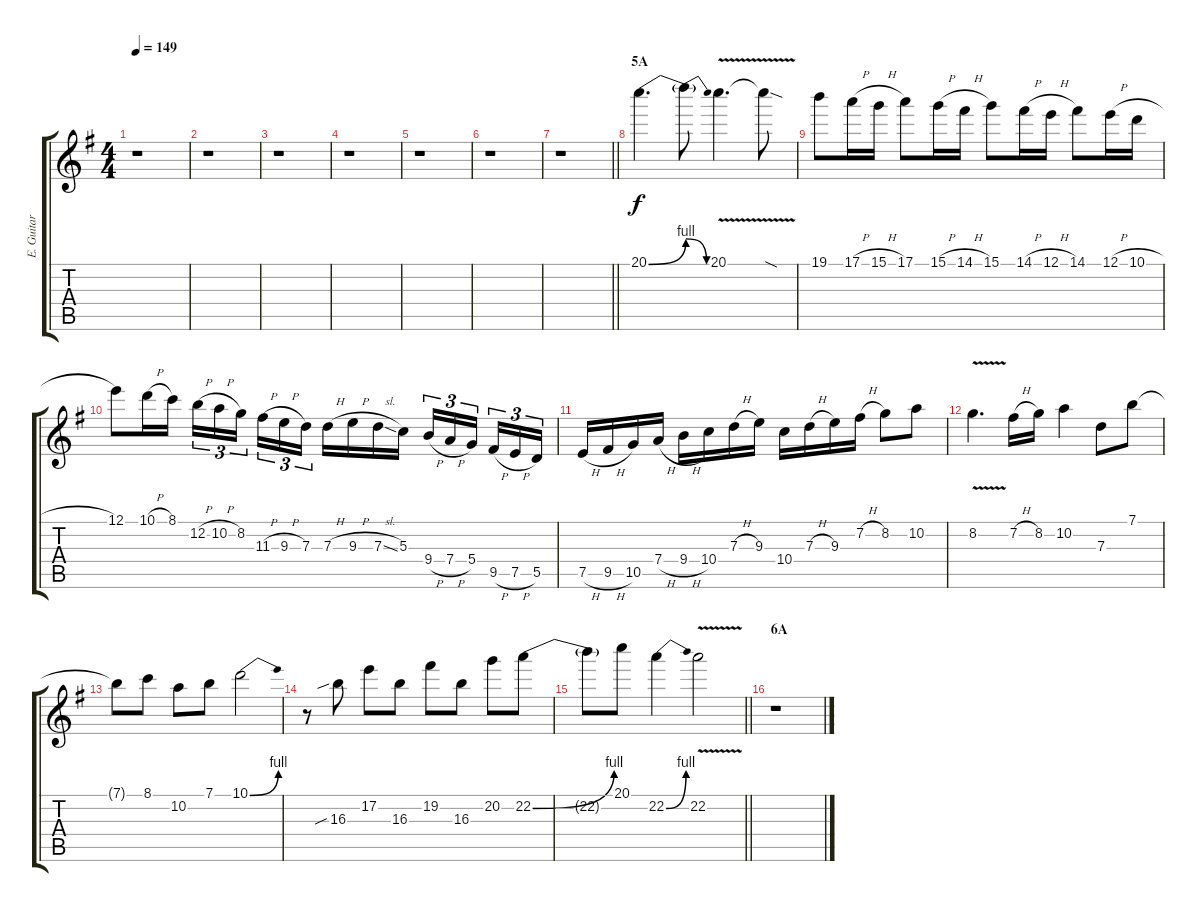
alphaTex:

\track ("E. Guitar I" "E. Guitar ") {instrument overdrivenguitar}
\staff {score tabs}
\tuning (E4 B3 G3 D3 A2 E2) {hide}
\ts (4 4)
\tempo 149
\clef g2
\ks g
r.1{dy f} |
r.1 |
r.1 |
r.1 |
r.1 |
r.1 |
\barLineRight lightlight
r.1 |
\section ("" "5A")
20.1{be (bend 0 0 60 4)}.4{d} 20.1{be (release 0 4 60 0) t}.8 20.1{v}.4{d} 20.1{sod t}.8 |
19.1.8 17.1{h}.16 15.1{h}.16 17.1.8 15.1{h}.16 14.1{h}.16 15.1.8 14.1{h}.16 12.1{h}.16 14.1.8 12.1{h}.16 10.1{h}.16 |
12.1.8 10.1{h}.16 8.1.16 12.2{h}.16{tu (3 2)} 10.2{h}.16{tu (3 2)} 8.2.16{tu (3 2) beam splitsecondary} 11.3{h}.16{tu (3 2)} 9.3{h}.16{tu (3 2)} 7.3.16{tu (3 2)} 7.3{h}.16 9.3{h}.16 7.3{sl}.16 5.3.16 9.4{h}.16{tu (3 2)} 7.4{h}.16{tu (3 2)} 5.4.16{tu (3 2) beam splitsecondary} 9.5{h}.16{tu (3 2)} 7.5{h}.16{tu (3 2)} 5.5.16{tu (3 2)} |
7.5{h}.16 9.5{h}.16 10.5.16 7.4{h}.16 9.4{h}.16 10.4.16 7.3{h}.16 9.3.16 10.4.16 7.3{h}.16 9.3.16 7.2{h}.16 8.2.8 10.2.8 |
8.2{v}.4{d} 7.2{h}.16 8.2.16 10.2.4 7.3.8 7.1.8 |
7.1{t}.8 8.1.8 10.2.8 7.1.8 10.1{be (bend 0 0 60 4)}.2 |
r.8 16.3{sib}.8 17.2.8 16.3.8 19.2.8 16.3.8 20.2.8 22.2{be (bend 0 0 60 4)}.8 |
\barLineRight lightlight
22.2{t}.8 20.1.8 22.2{be (bend 0 0 60 4)}.4 22.2{v}.2 |
\section ("" "6A")
r.1
